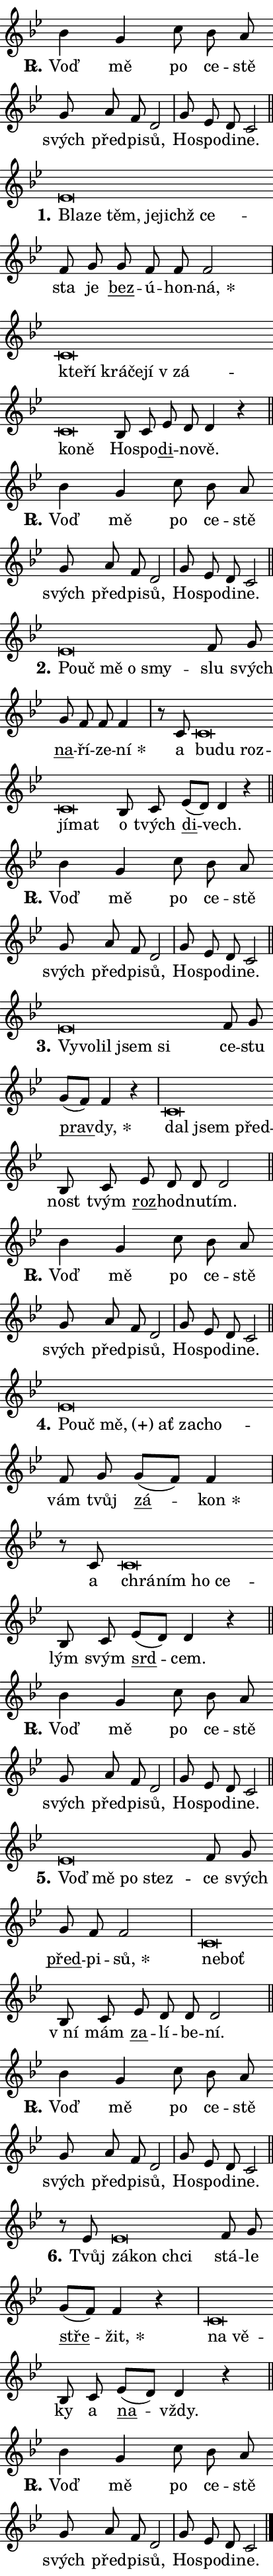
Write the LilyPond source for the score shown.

\version "2.24.0"
\header { tagline = "" }
\paper {
  indent = 0\cm
  top-margin = 0\cm
  right-margin = 0\cm
  bottom-margin = 0\cm
  left-margin = 0\cm
  paper-width = 7\cm
  page-breaking = #ly:one-page-breaking
  system-system-spacing.basic-distance = #11
  score-system-spacing.basic-distance = #11
  ragged-last = ##f
}


%% Author: Thomas Morley
%% https://lists.gnu.org/archive/html/lilypond-user/2020-05/msg00002.html
#(define (line-position grob)
"Returns position of @var[grob} in current system:
   @code{'start}, if at first time-step
   @code{'end}, if at last time-step
   @code{'middle} otherwise
"
  (let* ((col (ly:item-get-column grob))
         (ln (ly:grob-object col 'left-neighbor))
         (rn (ly:grob-object col 'right-neighbor))
         (col-to-check-left (if (ly:grob? ln) ln col))
         (col-to-check-right (if (ly:grob? rn) rn col))
         (break-dir-left
           (and
             (ly:grob-property col-to-check-left 'non-musical #f)
             (ly:item-break-dir col-to-check-left)))
         (break-dir-right
           (and
             (ly:grob-property col-to-check-right 'non-musical #f)
             (ly:item-break-dir col-to-check-right))))
        (cond ((eqv? 1 break-dir-left) 'start)
              ((eqv? -1 break-dir-right) 'end)
              (else 'middle))))

#(define (tranparent-at-line-position vctor)
  (lambda (grob)
  "Relying on @code{line-position} select the relevant enry from @var{vctor}.
Used to determine transparency,"
    (case (line-position grob)
      ((end) (not (vector-ref vctor 0)))
      ((middle) (not (vector-ref vctor 1)))
      ((start) (not (vector-ref vctor 2))))))

noteHeadBreakVisibility =
#(define-music-function (break-visibility)(vector?)
"Makes @code{NoteHead}s transparent relying on @var{break-visibility}"
#{
  \override NoteHead.transparent =
    #(tranparent-at-line-position break-visibility)
#})

#(define delete-ledgers-for-transparent-note-heads
  (lambda (grob)
    "Reads whether a @code{NoteHead} is transparent.
If so this @code{NoteHead} is removed from @code{'note-heads} from
@var{grob}, which is supposed to be @code{LedgerLineSpanner}.
As a result ledgers are not printed for this @code{NoteHead}"
    (let* ((nhds-array (ly:grob-object grob 'note-heads))
           (nhds-list
             (if (ly:grob-array? nhds-array)
                 (ly:grob-array->list nhds-array)
                 '()))
           ;; Relies on the transparent-property being done before
           ;; Staff.LedgerLineSpanner.after-line-breaking is executed.
           ;; This is fragile ...
           (to-keep
             (remove
               (lambda (nhd)
                 (ly:grob-property nhd 'transparent #f))
               nhds-list)))
      ;; TODO find a better method to iterate over grob-arrays, similiar
      ;; to filter/remove etc for lists
      ;; For now rebuilt from scratch
      (set! (ly:grob-object grob 'note-heads)  '())
      (for-each
        (lambda (nhd)
          (ly:pointer-group-interface::add-grob grob 'note-heads nhd))
        to-keep))))

hideNotes = {
  \noteHeadBreakVisibility #begin-of-line-visible
}
unHideNotes = {
  \noteHeadBreakVisibility #all-visible
}

% work-around for resetting accidentals
% https://lilypond.org/doc/v2.23/Documentation/notation/displaying-rhythms#unmetered-music
cadenzaMeasure = {
  \cadenzaOff
  \partial 1024 s1024
  \cadenzaOn
}

#(define-markup-command (accent layout props text) (markup?)
  "Underline accented syllable"
  (interpret-markup layout props
    #{\markup \override #'(offset . 4.3) \underline { #text }#}))

responsum = \markup \concat {
  "R" \hspace #-1.05 \path #0.1 #'((moveto 0 0.07) (lineto 0.9 0.8)) \hspace #0.05 "."
}

\layout {
    \context {
        \Staff
        \remove "Time_signature_engraver"
        \override LedgerLineSpanner.after-line-breaking = #delete-ledgers-for-transparent-note-heads
    }
    \context {
        \Voice {
            \override NoteHead.output-attributes = #'((class . "notehead"))
            \override Hairpin.height = #0.55
        }
    }
    \context {
        \Lyrics {
            \override StanzaNumber.output-attributes = #'((class . "stanzanumber"))
            \override LyricSpace.minimum-distance = #0.9
            \override LyricText.font-name = #"TeX Gyre Schola"
            \override LyricText.font-size = 1
            \override StanzaNumber.font-name = #"TeX Gyre Schola Bold"
            \override StanzaNumber.font-size = 1
        }
    }
}

% magnetic-lyrics.ily
%
%   written by
%     Jean Abou Samra <jean@abou-samra.fr>
%     Werner Lemberg <wl@gnu.org>
%
%   adapted by
%     Jiri Hon <jiri.hon@gmail.com>
%
% Version 2022-Apr-15

% https://www.mail-archive.com/lilypond-user@gnu.org/msg149350.html

#(define (Left_hyphen_pointer_engraver context)
   "Collect syllable-hyphen-syllable occurrences in lyrics and store
them in properties.  This engraver only looks to the left.  For
example, if the lyrics input is @code{foo -- bar}, it does the
following.

@itemize @bullet
@item
Set the @code{text} property of the @code{LyricHyphen} grob between
@q{foo} and @q{bar} to @code{foo}.

@item
Set the @code{left-hyphen} property of the @code{LyricText} grob with
text @q{foo} to the @code{LyricHyphen} grob between @q{foo} and
@q{bar}.
@end itemize

Use this auxiliary engraver in combination with the
@code{lyric-@/text::@/apply-@/magnetic-@/offset!} hook."
   (let ((hyphen #f)
         (text #f))
     (make-engraver
      (acknowledgers
       ((lyric-syllable-interface engraver grob source-engraver)
        (set! text grob)))
      (end-acknowledgers
       ((lyric-hyphen-interface engraver grob source-engraver)
        ;(when (not (grob::has-interface grob 'lyric-space-interface))
          (set! hyphen grob)));)
      ((stop-translation-timestep engraver)
       (when (and text hyphen)
         (ly:grob-set-object! text 'left-hyphen hyphen))
       (set! text #f)
       (set! hyphen #f)))))

#(define (lyric-text::apply-magnetic-offset! grob)
   "If the space between two syllables is less than the value in
property @code{LyricText@/.details@/.squash-threshold}, move the right
syllable to the left so that it gets concatenated with the left
syllable.

Use this function as a hook for
@code{LyricText@/.after-@/line-@/breaking} if the
@code{Left_@/hyphen_@/pointer_@/engraver} is active."
   (let ((hyphen (ly:grob-object grob 'left-hyphen #f)))
     (when hyphen
       (let ((left-text (ly:spanner-bound hyphen LEFT)))
         (when (grob::has-interface left-text 'lyric-syllable-interface)
           (let* ((common (ly:grob-common-refpoint grob left-text X))
                  (this-x-ext (ly:grob-extent grob common X))
                  (left-x-ext
                   (begin
                     ;; Trigger magnetism for left-text.
                     (ly:grob-property left-text 'after-line-breaking)
                     (ly:grob-extent left-text common X)))
                  ;; `delta` is the gap width between two syllables.
                  (delta (- (interval-start this-x-ext)
                            (interval-end left-x-ext)))
                  (details (ly:grob-property grob 'details))
                  (threshold (assoc-get 'squash-threshold details 0.2)))
             (when (< delta threshold)
               (let* (;; We have to manipulate the input text so that
                      ;; ligatures crossing syllable boundaries are not
                      ;; disabled.  For languages based on the Latin
                      ;; script this is essentially a beautification.
                      ;; However, for non-Western scripts it can be a
                      ;; necessity.
                      (lt (ly:grob-property left-text 'text))
                      (rt (ly:grob-property grob 'text))
                      (is-space (grob::has-interface hyphen 'lyric-space-interface))
                      (space (if is-space " " ""))
                      (space-markup (grob-interpret-markup grob " "))
                      (space-size (interval-length (ly:stencil-extent space-markup X)))
                      (extra-delta (if is-space space-size 0))
                      ;; Append new syllable.
                      (ltrt-space (if (and (string? lt) (string? rt))
                                (string-append lt space rt)
                                (make-concat-markup (list lt space rt))))
                      ;; Right-align `ltrt` to the right side.
                      (ltrt-space-markup (grob-interpret-markup
                               grob
                               (make-translate-markup
                                (cons (interval-length this-x-ext) 0)
                                (make-right-align-markup ltrt-space)))))
                 (begin
                   ;; Don't print `left-text`.
                   (ly:grob-set-property! left-text 'stencil #f)
                   ;; Set text and stencil (which holds all collected
                   ;; syllables so far) and shift it to the left.
                   (ly:grob-set-property! grob 'text ltrt-space)
                   (ly:grob-set-property! grob 'stencil ltrt-space-markup)
                   (ly:grob-translate-axis! grob (- (- delta extra-delta)) X))))))))))


#(define (lyric-hyphen::displace-bounds-first grob)
   ;; Make very sure this callback isn't triggered too early.
   (let ((left (ly:spanner-bound grob LEFT))
         (right (ly:spanner-bound grob RIGHT)))
     (ly:grob-property left 'after-line-breaking)
     (ly:grob-property right 'after-line-breaking)
     (ly:lyric-hyphen::print grob)))

squashThreshold = #0.4

\layout {
  \context {
    \Lyrics
    \consists #Left_hyphen_pointer_engraver
    \override LyricText.after-line-breaking =
      #lyric-text::apply-magnetic-offset!
    \override LyricHyphen.stencil = #lyric-hyphen::displace-bounds-first
    \override LyricText.details.squash-threshold = \squashThreshold
    \override LyricHyphen.minimum-distance = 0
    \override LyricHyphen.minimum-length = \squashThreshold
  }
}

squash = \override LyricText.details.squash-threshold = 9999
unSquash = \override LyricText.details.squash-threshold = \squashThreshold

left = \override LyricText.self-alignment-X = #LEFT
unLeft = \revert LyricText.self-alignment-X

starOffset = #(lambda (grob) 
                (let ((x_offset (ly:self-alignment-interface::aligned-on-x-parent grob)))
                  (if (= x_offset 0) 0 (+ x_offset 1.2))))

star = #(define-music-function (syllable)(string?)
"Append star separator at the end of a syllable"
#{
  \once \override LyricText.X-offset = #starOffset
  \lyricmode { \markup {
    #syllable
    \override #'((font-name . "TeX Gyre Schola Bold")) \hspace #0.2 \lower #0.65 \larger "*"
  } }
#})

starAccent = #(define-music-function (syllable)(string?)
"Append star separator at the end of a syllable and make accent"
#{
  \once \override LyricText.X-offset = #starOffset
  \lyricmode { \markup {
    \accent #syllable
    \override #'((font-name . "TeX Gyre Schola Bold")) \hspace #0.2 \lower #0.65 \larger "*"
  } }
#})

breath = #(define-music-function (syllable)(string?)
"Append breathing indicator at the end of a syllable"
#{
  \lyricmode { \markup { #syllable "+" } }
#})

optionalBreath = #(define-music-function (syllable)(string?)
"Append optional breathing indicator at the end of a syllable"
#{
  \lyricmode { \markup { #syllable "(+)" } }
#})


\score {
    <<
        \new Voice = "melody" { \cadenzaOn \key bes \major \relative { bes'4 g c8 bes a \bar "" g a f d2 \cadenzaMeasure \bar "|" g8 es d c2 \cadenzaMeasure \bar "||" \break } }
        \new Lyrics \lyricsto "melody" { \lyricmode { \set stanza = \responsum
Voď mě po ce -- stě svých před -- pi -- sů, Ho -- spo -- di -- ne. } }
    >>
    \layout {}
}

\score {
    <<
        \new Voice = "melody" { \cadenzaOn \key bes \major \relative { es'\breve*1/16 \hideNotes \breve*1/16 \bar "" \breve*1/16 \bar "" \breve*1/16 \bar "" \breve*1/16 \breve*1/16 \bar "" \unHideNotes f8 g \bar "" g f f f2 \cadenzaMeasure \bar "|" c\breve*1/16 \hideNotes \breve*1/16 \bar "" \breve*1/16 \bar "" \breve*1/16 \bar "" \breve*1/16 \bar "" \breve*1/16 \bar "" \breve*1/16 \breve*1/16 \bar "" \unHideNotes bes8 c \bar "" es d d4 r \cadenzaMeasure \bar "||" \break } }
        \new Lyrics \lyricsto "melody" { \lyricmode { \set stanza = "1."
\left Bla -- \squash ze těm, je -- jichž ce -- \unLeft \unSquash sta je \markup \accent bez -- ú -- hon -- \star ná, \left kte -- \squash ří krá -- če -- jí "v zá" -- ko -- ně \unLeft \unSquash Ho -- spo -- \markup \accent di -- no -- vě. } }
    >>
    \layout {}
}

\score {
    <<
        \new Voice = "melody" { \cadenzaOn \key bes \major \relative { bes'4 g c8 bes a \bar "" g a f d2 \cadenzaMeasure \bar "|" g8 es d c2 \cadenzaMeasure \bar "||" \break } }
        \new Lyrics \lyricsto "melody" { \lyricmode { \set stanza = \responsum
Voď mě po ce -- stě svých před -- pi -- sů, Ho -- spo -- di -- ne. } }
    >>
    \layout {}
}

\score {
    <<
        \new Voice = "melody" { \cadenzaOn \key bes \major \relative { es'\breve*1/16 \hideNotes \breve*1/16 \bar "" \breve*1/16 \bar "" \breve*1/16 \breve*1/16 \bar "" \unHideNotes f8 g \bar "" g f f f4 \cadenzaMeasure \bar "|" r8 c8 c\breve*1/16 \hideNotes \breve*1/16 \bar "" \breve*1/16 \bar "" \breve*1/16 \breve*1/16 \bar "" \unHideNotes bes8 c \bar "" es[( d)] d4 r \cadenzaMeasure \bar "||" \break } }
        \new Lyrics \lyricsto "melody" { \lyricmode { \set stanza = "2."
\left Po -- \squash uč mě o smy -- \unLeft \unSquash slu svých \markup \accent na -- ří -- ze -- \star ní a \left bu -- \squash du roz -- jí -- mat \unLeft \unSquash o tvých \markup \accent di -- vech. } }
    >>
    \layout {}
}

\score {
    <<
        \new Voice = "melody" { \cadenzaOn \key bes \major \relative { bes'4 g c8 bes a \bar "" g a f d2 \cadenzaMeasure \bar "|" g8 es d c2 \cadenzaMeasure \bar "||" \break } }
        \new Lyrics \lyricsto "melody" { \lyricmode { \set stanza = \responsum
Voď mě po ce -- stě svých před -- pi -- sů, Ho -- spo -- di -- ne. } }
    >>
    \layout {}
}

\score {
    <<
        \new Voice = "melody" { \cadenzaOn \key bes \major \relative { es'\breve*1/16 \hideNotes \breve*1/16 \bar "" \breve*1/16 \bar "" \breve*1/16 \breve*1/16 \bar "" \unHideNotes f8 g \bar "" g[( f)] f4 r \cadenzaMeasure \bar "|" c\breve*1/16 \hideNotes \breve*1/16 \breve*1/16 \bar "" \unHideNotes bes8 c \bar "" es d d d2 \cadenzaMeasure \bar "||" \break } }
        \new Lyrics \lyricsto "melody" { \lyricmode { \set stanza = "3."
\left Vy -- \squash vo -- lil jsem si \unLeft \unSquash ce -- stu \markup \accent prav -- \star dy, \left dal \squash jsem před -- \unLeft \unSquash nost tvým \markup \accent roz -- hod -- nu -- tím. } }
    >>
    \layout {}
}

\score {
    <<
        \new Voice = "melody" { \cadenzaOn \key bes \major \relative { bes'4 g c8 bes a \bar "" g a f d2 \cadenzaMeasure \bar "|" g8 es d c2 \cadenzaMeasure \bar "||" \break } }
        \new Lyrics \lyricsto "melody" { \lyricmode { \set stanza = \responsum
Voď mě po ce -- stě svých před -- pi -- sů, Ho -- spo -- di -- ne. } }
    >>
    \layout {}
}

\score {
    <<
        \new Voice = "melody" { \cadenzaOn \key bes \major \relative { es'\breve*1/16 \hideNotes \breve*1/16 \bar "" \breve*1/16 \bar "" \breve*1/16 \bar "" \breve*1/16 \breve*1/16 \bar "" \unHideNotes f8 g \bar "" g[( f)] f4 \cadenzaMeasure \bar "|" r8 c8 c\breve*1/16 \hideNotes \breve*1/16 \bar "" \breve*1/16 \breve*1/16 \bar "" \unHideNotes bes8 c \bar "" es[( d)] d4 r \cadenzaMeasure \bar "||" \break } }
        \new Lyrics \lyricsto "melody" { \lyricmode { \set stanza = "4."
\left Po -- \squash uč \optionalBreath mě, ať za -- cho -- \unLeft \unSquash vám tvůj \markup \accent zá -- \star kon a \left chrá -- \squash ním ho ce -- \unLeft \unSquash lým svým \markup \accent srd -- cem. } }
    >>
    \layout {}
}

\score {
    <<
        \new Voice = "melody" { \cadenzaOn \key bes \major \relative { bes'4 g c8 bes a \bar "" g a f d2 \cadenzaMeasure \bar "|" g8 es d c2 \cadenzaMeasure \bar "||" \break } }
        \new Lyrics \lyricsto "melody" { \lyricmode { \set stanza = \responsum
Voď mě po ce -- stě svých před -- pi -- sů, Ho -- spo -- di -- ne. } }
    >>
    \layout {}
}

\score {
    <<
        \new Voice = "melody" { \cadenzaOn \key bes \major \relative { es'\breve*1/16 \hideNotes \breve*1/16 \bar "" \breve*1/16 \breve*1/16 \bar "" \unHideNotes f8 g \bar "" g f f2 \cadenzaMeasure \bar "|" c\breve*1/16 \hideNotes \breve*1/16 \bar "" \unHideNotes bes8 c \bar "" es d d d2 \cadenzaMeasure \bar "||" \break } }
        \new Lyrics \lyricsto "melody" { \lyricmode { \set stanza = "5."
\left Voď \squash mě po stez -- \unLeft \unSquash ce svých \markup \accent před -- pi -- \star sů, \left ne -- \squash boť \unLeft \unSquash "v ní" mám \markup \accent za -- lí -- be -- ní. } }
    >>
    \layout {}
}

\score {
    <<
        \new Voice = "melody" { \cadenzaOn \key bes \major \relative { bes'4 g c8 bes a \bar "" g a f d2 \cadenzaMeasure \bar "|" g8 es d c2 \cadenzaMeasure \bar "||" \break } }
        \new Lyrics \lyricsto "melody" { \lyricmode { \set stanza = \responsum
Voď mě po ce -- stě svých před -- pi -- sů, Ho -- spo -- di -- ne. } }
    >>
    \layout {}
}

\score {
    <<
        \new Voice = "melody" { \cadenzaOn \key bes \major \relative { r8 es'8 es\breve*1/16 \hideNotes \breve*1/16 \breve*1/16 \bar "" \unHideNotes f8 g \bar "" g[( f)] f4 r \cadenzaMeasure \bar "|" c\breve*1/16 \hideNotes \breve*1/16 \bar "" \unHideNotes bes8 c \bar "" es[( d)] d4 r \cadenzaMeasure \bar "||" \break } }
        \new Lyrics \lyricsto "melody" { \lyricmode { \set stanza = "6."
Tvůj \left zá -- \squash kon chci \unLeft \unSquash stá -- le \markup \accent stře -- \star žit, \left na \squash vě -- \unLeft \unSquash ky a \markup \accent na -- vždy. } }
    >>
    \layout {}
}

\score {
    <<
        \new Voice = "melody" { \cadenzaOn \key bes \major \relative { bes'4 g c8 bes a \bar "" g a f d2 \cadenzaMeasure \bar "|" g8 es d c2 \cadenzaMeasure \bar "||" \break } \bar "|." }
        \new Lyrics \lyricsto "melody" { \lyricmode { \set stanza = \responsum
Voď mě po ce -- stě svých před -- pi -- sů, Ho -- spo -- di -- ne. } }
    >>
    \layout {}
}
